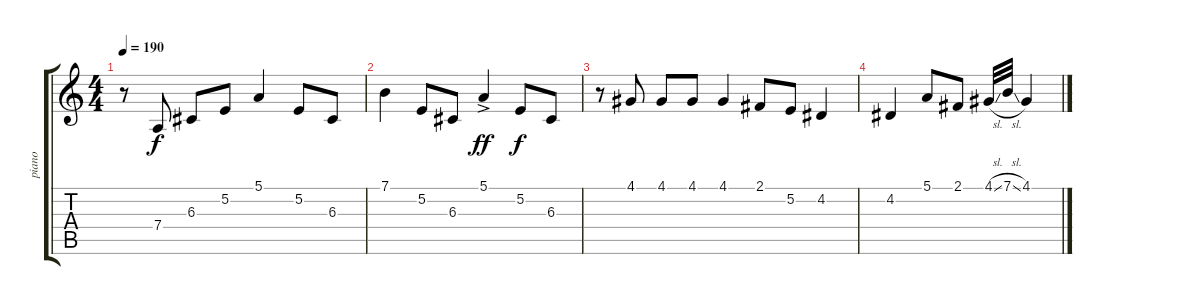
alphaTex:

\track ("piano" "piano") {instrument electricgrandpiano}
\staff {score tabs}
\tuning (E4 B3 G3 D3 A2 E2) {hide}
\ts (4 4)
\tempo 190
\clef g2
\ks c
r.8{dy f} 7.4.8 6.3.8 5.2.8 5.1.4 5.2.8 6.3.8 |
7.1.4 5.2.8 6.3.8 5.1{ac}.4{dy ff} 5.2.8{dy f} 6.3.8 |
r.8 4.1.8 4.1.8 4.1.8 4.1.4 2.1.8 5.2.8 4.2.4 |
4.2.4 5.1.8 2.1.8 4.1{sl}.32 7.1{sl}.32 4.1.4
